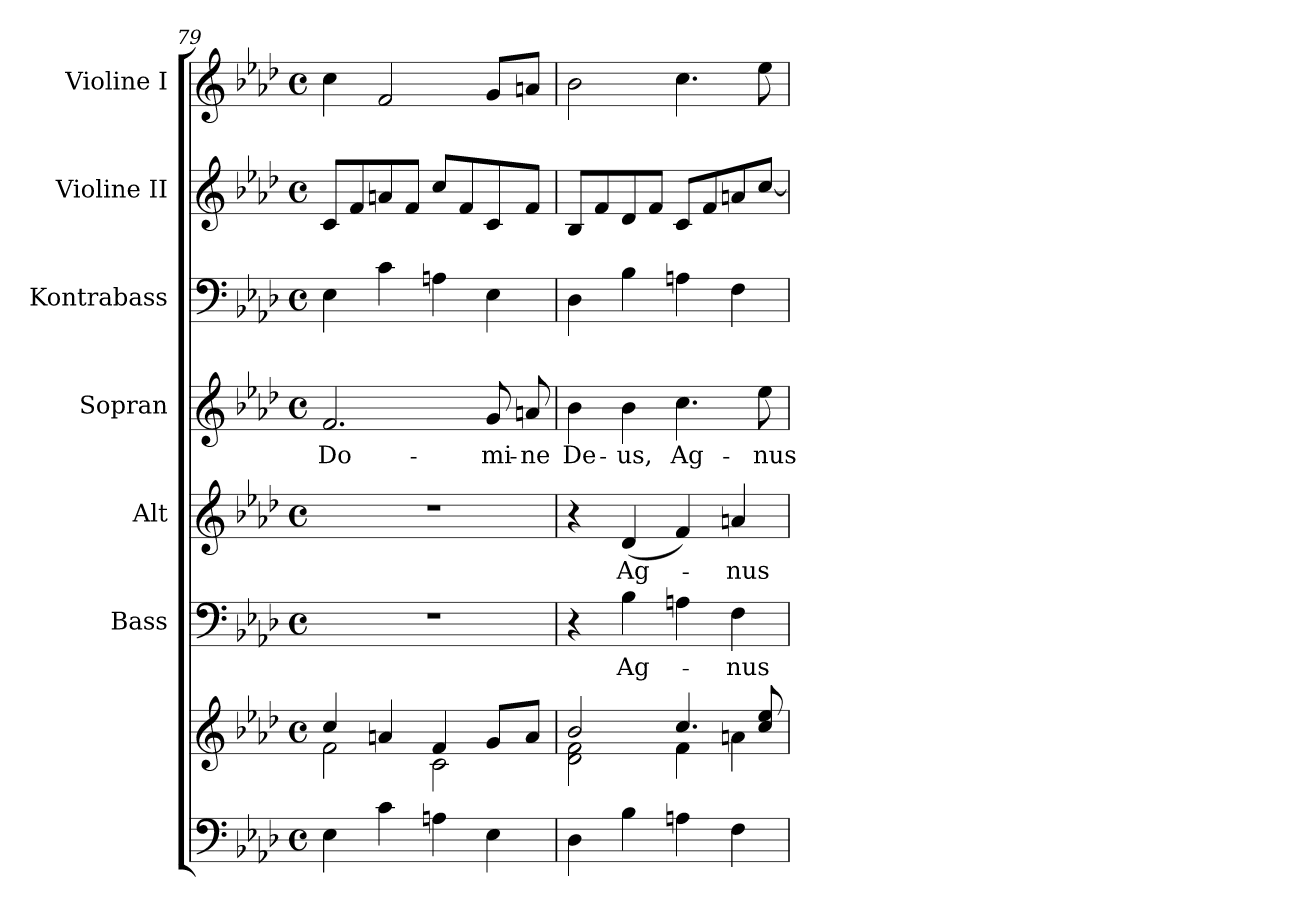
**kern	**kern	**kern	**text	**kern	**text	**kern	**text	**kern	**kern	**kern
*part7	*part7	*part6	*part6	*part5	*part5	*part4	*part4	*part3	*part2	*part1
*staff8	*staff7	*staff6	*staff6	*staff5	*staff5	*staff4	*staff4	*staff3	*staff2	*staff1
*	*	*I"Bass	*	*I"Alt	*	*I"Sopran	*	*I"Kontrabass	*I"Violine II	*I"Violine I
*	*	*I'B.	*	*I'A.	*	*I'S.	*	*I'Kb.	*I'Vl. II	*I'Vl. I
*clefF4	*clefG2	*clefF4	*	*clefG2	*	*clefG2	*	*clefF4	*clefG2	*clefG2
*	*	*	*	*	*	*	*	*ITrd7c12	*	*
*k[b-e-a-d-]	*k[b-e-a-d-]	*k[b-e-a-d-]	*	*k[b-e-a-d-]	*	*k[b-e-a-d-]	*	*k[b-e-a-d-]	*k[b-e-a-d-]	*k[b-e-a-d-]
*A-:	*A-:	*A-:	*	*A-:	*	*A-:	*	*A-:	*A-:	*A-:
*M4/4	*M4/4	*M4/4	*	*M4/4	*	*M4/4	*	*M4/4	*M4/4	*M4/4
*met(c)	*met(c)	*met(c)	*	*met(c)	*	*met(c)	*	*met(c)	*met(c)	*met(c)
=79	=79	=79	=79	=79	=79	=79	=79	=79	=79	=79
*	*^	*	*	*	*	*	*	*	*	*
!	!	!	!	!	!	!	!	!LO:LY:b	!	!	!
4E-\	4cc/	2f\	1r	.	1r	.	2.f/	Do-	4EE-\	8c/L	4cc\
.	.	.	.	.	.	.	.	.	.	8f/	.
4c\	4an/	.	.	.	.	.	.	.	4C\	8an/	2f/
.	.	.	.	.	.	.	.	.	.	8f/J	.
4An\	4f/	2c\	.	.	.	.	.	.	4AAn\	8cc/L	.
.	.	.	.	.	.	.	.	.	.	8f/	.
!	!	!	!	!	!	!	!	!LO:LY:b	!	!	!
4E-\	8g/L	.	.	.	.	.	8g/	-mi-	4EE-\	8c/	8g/L
!	!	!	!	!	!	!	!	!LO:LY:b	!	!	!
.	8a/J	.	.	.	.	.	8an/	-ne	.	8f/J	8an/J
=80	=80	=80	=80	=80	=80	=80	=80	=80	=80	=80	=80
!	!	!	!	!	!	!	!	!LO:LY:b	!	!	!
4D-\	2b-/	2d-\ 2f\	4r	.	4r	.	4b-\	De-	4DD-\	8B-/L	2b-\
.	.	.	.	.	.	.	.	.	.	8f/	.
!	!	!	!	!LO:LY:b	!	!LO:LY:b	!	!LO:LY:b	!	!	!
4B-\	.	.	4B-\	Ag-	(<4d-/	Ag-	4b-\	-us,	4BB-\	8d-/	.
.	.	.	.	.	.	.	.	.	.	8f/J	.
!	!	!	!	!	!	!	!	!LO:LY:b	!	!	!
4An\	4.cc/	4f\	4An\	.	4f/)	.	4.cc\	Ag-	4AAn\	8c/L	4.cc\
.	.	.	.	.	.	.	.	.	.	8f/	.
!	!	!	!	!LO:LY:b	!	!LO:LY:b	!	!	!	!	!
4F\	.	4an\	4F\	-nus	4an/	-nus	.	.	4FF\	8an/	.
!	!	!	!	!	!	!	!	!LO:LY:b	!	!	!
.	8cc/ 8ee-/	.	.	.	.	.	8ee-\	-nus	.	[8cc/J	8ee-\
*	*v	*v	*	*	*	*	*	*	*	*	*
=	=	=	=	=	=	=	=	=	=	=
*-	*-	*-	*-	*-	*-	*-	*-	*-	*-	*-
